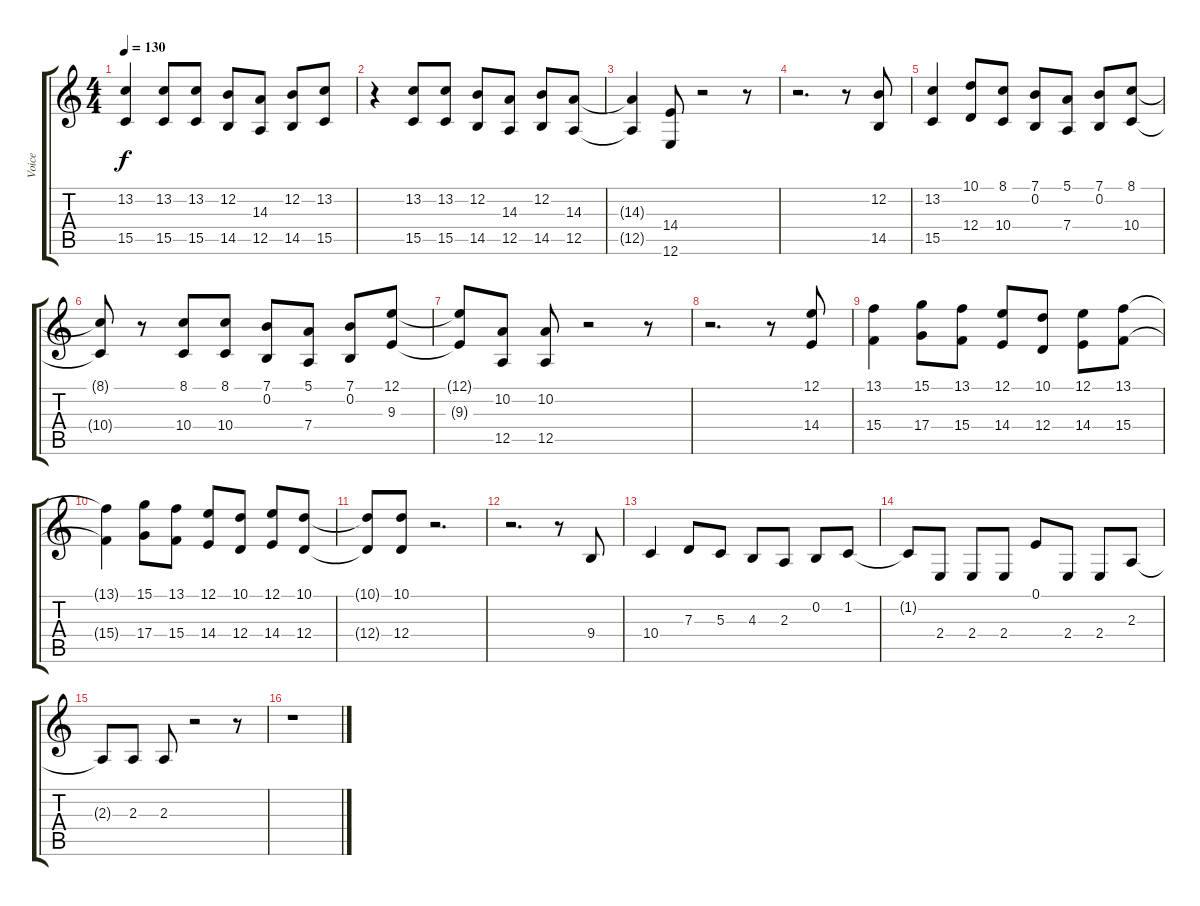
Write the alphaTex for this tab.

\track ("Voice" "Voice") {instrument acousticgrandpiano}
\staff {score tabs}
\tuning (E4 B3 G3 D3 A2 E2) {hide}
\ts (4 4)
\tempo 130
\clef g2
\ks c
(13.2 15.5).4{dy f} (13.2 15.5).8 (13.2 15.5).8 (12.2 14.5).8 (14.3 12.5).8 (12.2 14.5).8 (13.2 15.5).8 |
r.4 (13.2 15.5).8 (13.2 15.5).8 (12.2 14.5).8 (14.3 12.5).8 (12.2 14.5).8 (14.3 12.5).8 |
(14.3{t} 12.5{t}).4 (14.4 12.6).8 r.2 r.8 |
r.2{d} r.8 (12.2 14.5).8 |
(13.2 15.5).4 (10.1 12.4).8 (8.1 10.4).8 (7.1 0.2).8 (5.1 7.4).8 (7.1 0.2).8 (8.1 10.4).8 |
(8.1{t} 10.4{t}).8 r.8 (8.1 10.4).8 (8.1 10.4).8 (7.1 0.2).8 (5.1 7.4).8 (7.1 0.2).8 (12.1 9.3).8 |
(12.1{t} 9.3{t}).8 (10.2 12.5).8 (10.2 12.5).8 r.2 r.8 |
r.2{d} r.8 (12.1 14.4).8 |
(13.1 15.4).4 (15.1 17.4).8 (13.1 15.4).8 (12.1 14.4).8 (10.1 12.4).8 (12.1 14.4).8 (13.1 15.4).8 |
(13.1{t} 15.4{t}).4 (15.1 17.4).8 (13.1 15.4).8 (12.1 14.4).8 (10.1 12.4).8 (12.1 14.4).8 (10.1 12.4).8 |
(10.1{t} 12.4{t}).8 (10.1 12.4).8 r.2{d} |
r.2{d} r.8 9.4.8 |
10.4.4 7.3.8 5.3.8 4.3.8 2.3.8 0.2.8 1.2.8 |
1.2{t}.8 2.4.8 2.4.8 2.4.8 0.1.8 2.4.8 2.4.8 2.3.8 |
2.3{t}.8 2.3.8 2.3.8 r.2 r.8 |
r.1
